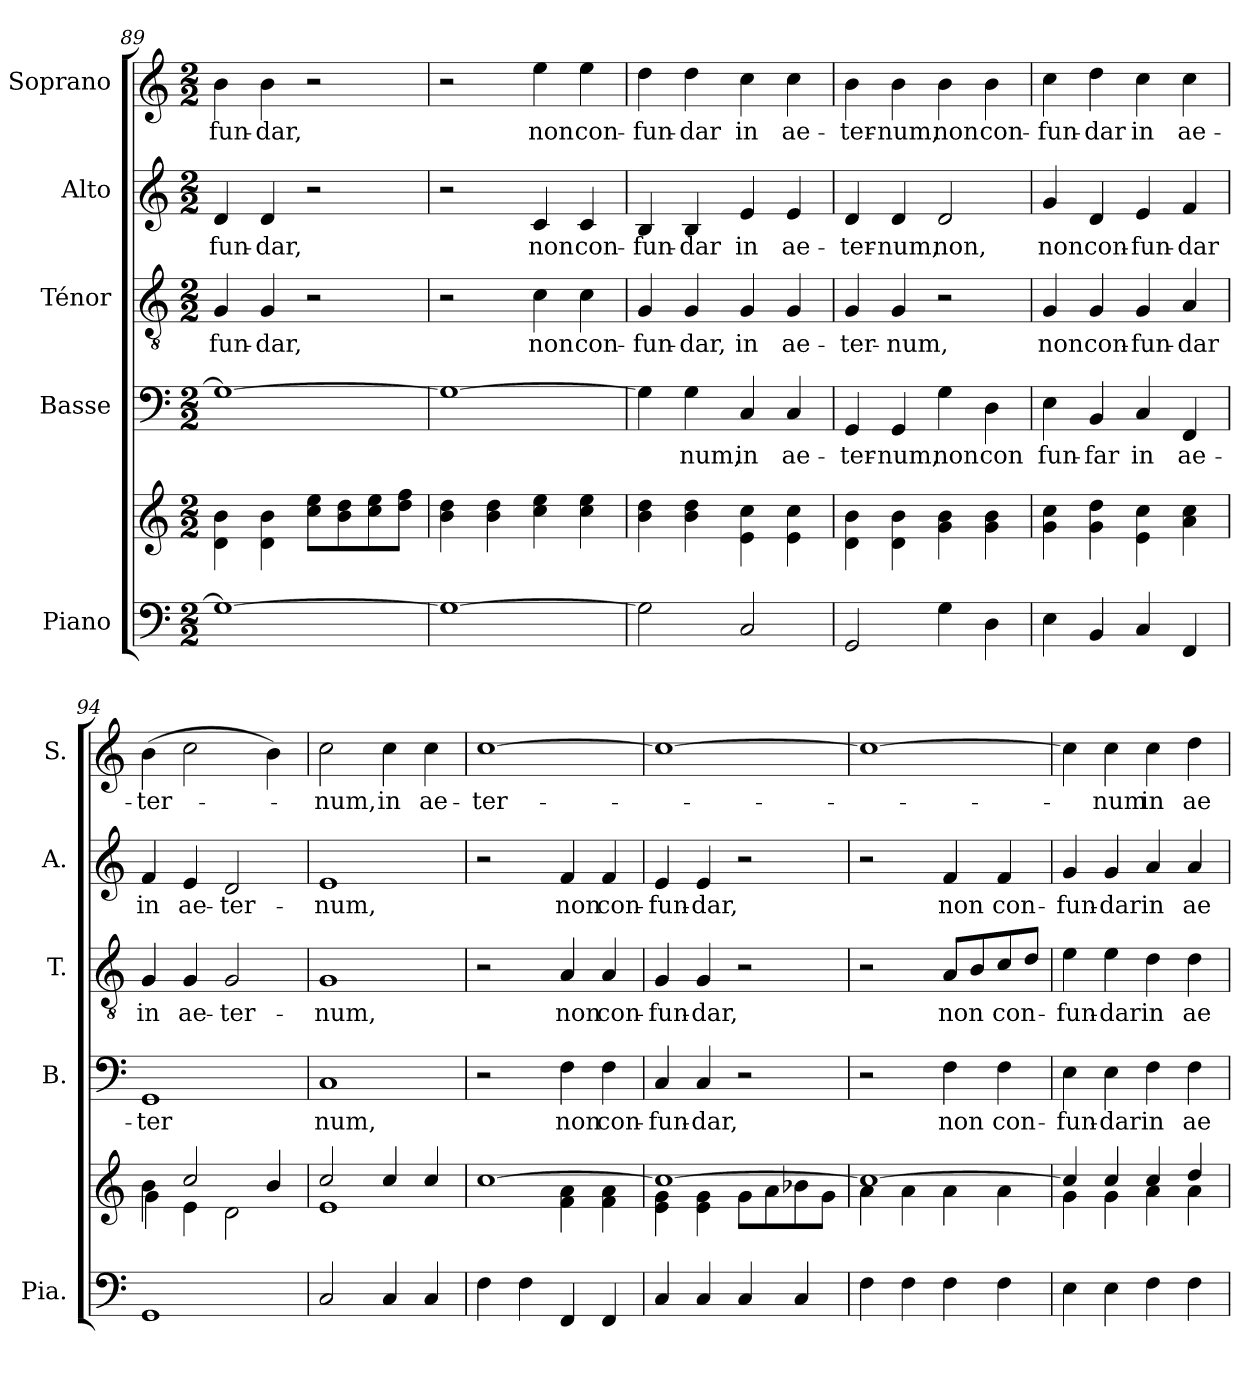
**kern	**kern	**kern	**text	**kern	**text	**kern	**text	**kern	**text
*part5	*part5	*part4	*part4	*part3	*part3	*part2	*part2	*part1	*part1
*staff6	*staff5	*staff4	*staff4	*staff3	*staff3	*staff2	*staff2	*staff1	*staff1
*I"Piano	*	*I"Basse	*	*I"Ténor	*	*I"Alto	*	*I"Soprano	*
*I'Pia.	*	*I'B.	*	*I'T.	*	*I'A.	*	*I'S.	*
*clefF4	*clefG2	*clefF4	*	*clefGv2	*	*clefG2	*	*clefG2	*
*k[]	*k[]	*k[]	*	*k[]	*	*k[]	*	*k[]	*
*M2/2	*M2/2	*M2/2	*	*M2/2	*	*M2/2	*	*M2/2	*
=89	=89	=89	=89	=89	=89	=89	=89	=89	=89
!	!	!	!	!	!LO:LY:b	!	!LO:LY:b	!	!LO:LY:b
1G_	4d\ 4b\	1G_	.	4G/	fun-	4d/	fun-	4b\	fun-
!	!	!	!	!	!LO:LY:b	!	!LO:LY:b	!	!LO:LY:b
.	4d\ 4b\	.	.	4G/	dar,	4d/	dar,	4b\	dar,
.	8cc\ 8ee\L	.	.	2r	.	2r	.	2r	.
.	8b\ 8dd\	.	.	.	.	.	.	.	.
.	8cc\ 8ee\	.	.	.	.	.	.	.	.
.	8dd\ 8ff\J	.	.	.	.	.	.	.	.
!!LO:PB:g=z
=90	=90	=90	=90	=90	=90	=90	=90	=90	=90
1G_	4b\ 4dd\	1G_	.	2r	.	2r	.	2r	.
.	4b\ 4dd\	.	.	.	.	.	.	.	.
!	!	!	!	!	!LO:LY:b	!	!LO:LY:b	!	!LO:LY:b
.	4cc\ 4ee\	.	.	4c\	non	4c/	non	4ee\	non
!	!	!	!	!	!LO:LY:b	!	!LO:LY:b	!	!LO:LY:b
.	4cc\ 4ee\	.	.	4c\	con-	4c/	con-	4ee\	con-
=91	=91	=91	=91	=91	=91	=91	=91	=91	=91
!	!	!	!	!	!LO:LY:b	!	!LO:LY:b	!	!LO:LY:b
2G\]	4b\ 4dd\	4G\]	.	4G/	fun-	4B/	fun-	4dd\	fun-
!	!	!	!LO:LY:b	!	!LO:LY:b	!	!LO:LY:b	!	!LO:LY:b
.	4b\ 4dd\	4G\	num,	4G/	dar,	4B/	dar	4dd\	dar
!	!	!	!LO:LY:b	!	!LO:LY:b	!	!LO:LY:b	!	!LO:LY:b
2C/	4e\ 4cc\	4C/	in	4G/	in	4e/	in	4cc\	in
!	!	!	!LO:LY:b	!	!LO:LY:b	!	!LO:LY:b	!	!LO:LY:b
.	4e\ 4cc\	4C/	ae-	4G/	ae-	4e/	ae-	4cc\	ae-
=92	=92	=92	=92	=92	=92	=92	=92	=92	=92
!	!	!	!LO:LY:b	!	!LO:LY:b	!	!LO:LY:b	!	!LO:LY:b
2GG/	4d\ 4b\	4GG/	ter-	4G/	ter-	4d/	ter-	4b\	ter-
!	!	!	!LO:LY:b	!	!LO:LY:b	!	!LO:LY:b	!	!LO:LY:b
.	4d\ 4b\	4GG/	num,	4G/	num,	4d/	num,	4b\	num,
!	!	!	!LO:LY:b	!	!	!	!LO:LY:b	!	!LO:LY:b
4G\	4g\ 4b\	4G\	non	2r	.	2d/	non,	4b\	non
!	!	!	!LO:LY:b	!	!	!	!	!	!LO:LY:b
4D\	4g\ 4b\	4D\	con	.	.	.	.	4b\	con-
=93	=93	=93	=93	=93	=93	=93	=93	=93	=93
!	!	!	!LO:LY:b	!	!LO:LY:b	!	!LO:LY:b	!	!LO:LY:b
4E\	4g\ 4cc\	4E\	fun-	4G/	non	4g/	non	4cc\	fun-
!	!	!	!LO:LY:b	!	!LO:LY:b	!	!LO:LY:b	!	!LO:LY:b
4BB/	4g\ 4dd\	4BB/	far	4G/	con-	4d/	con-	4dd\	dar
!	!	!	!LO:LY:b	!	!LO:LY:b	!	!LO:LY:b	!	!LO:LY:b
4C/	4e\ 4cc\	4C/	in	4G/	fun-	4e/	fun-	4cc\	in
!	!	!	!LO:LY:b	!	!LO:LY:b	!	!LO:LY:b	!	!LO:LY:b
4FF/	4a\ 4cc\	4FF/	ae-	4A/	dar	4f/	dar	4cc\	ae-
=94	=94	=94	=94	=94	=94	=94	=94	=94	=94
*	*^	*	*	*	*	*	*	*	*
!	!	!	!	!LO:LY:b	!	!LO:LY:b	!	!LO:LY:b	!	!LO:LY:b
1GG	4b\	4g\	1GG	ter	4G/	in	4f/	in	(>4b\	ter-
!	!	!	!	!	!	!LO:LY:b	!	!LO:LY:b	!	!
.	2cc/	4e\	.	.	4G/	ae-	4e/	ae-	2cc\	.
!	!	!	!	!	!	!LO:LY:b	!	!LO:LY:b	!	!
.	.	2d\	.	.	2G/	ter-	2d/	ter-	.	.
.	4b/	.	.	.	.	.	.	.	4b\)	.
=95	=95	=95	=95	=95	=95	=95	=95	=95	=95	=95
!	!	!	!	!LO:LY:b	!	!LO:LY:b	!	!LO:LY:b	!	!LO:LY:b
2C/	2cc/	1e	1C	num,	1G	num,	1e	num,	2cc\	num,
!	!	!	!	!	!	!	!	!	!	!LO:LY:b
4C/	4cc/	.	.	.	.	.	.	.	4cc\	in
!	!	!	!	!	!	!	!	!	!	!LO:LY:b
4C/	4cc/	.	.	.	.	.	.	.	4cc\	ae-
!!LO:LB:g=z
=96	=96	=96	=96	=96	=96	=96	=96	=96	=96	=96
!	!	!	!	!	!	!	!	!	!	!LO:LY:b
4F\	[1cc	2ryy	2r	.	2r	.	2r	.	[1cc	ter-
4F\	.	.	.	.	.	.	.	.	.	.
!	!	!	!	!LO:LY:b	!	!LO:LY:b	!	!LO:LY:b	!	!
4FF/	.	4f\ 4a\	4F\	non	4A/	non	4f/	non	.	.
!	!	!	!	!LO:LY:b	!	!LO:LY:b	!	!LO:LY:b	!	!
4FF/	.	4f\ 4a\	4F\	con-	4A/	con-	4f/	con-	.	.
=97	=97	=97	=97	=97	=97	=97	=97	=97	=97	=97
!	!	!	!	!LO:LY:b	!	!LO:LY:b	!	!LO:LY:b	!	!
4C/	1cc_	4e\ 4g\	4C/	fun-	4G/	fun-	4e/	fun-	1cc_	.
!	!	!	!	!LO:LY:b	!	!LO:LY:b	!	!LO:LY:b	!	!
4C/	.	4e\ 4g\	4C/	dar,	4G/	dar,	4e/	dar,	.	.
4C/	.	8g\L	2r	.	2r	.	2r	.	.	.
.	.	8a\	.	.	.	.	.	.	.	.
4C/	.	8b-X\	.	.	.	.	.	.	.	.
.	.	8g\J	.	.	.	.	.	.	.	.
=98	=98	=98	=98	=98	=98	=98	=98	=98	=98	=98
4F\	1cc_	4a\	2r	.	2r	.	2r	.	1cc_	.
4F\	.	4a\	.	.	.	.	.	.	.	.
!	!	!	!	!LO:LY:b	!	!LO:LY:b	!	!LO:LY:b	!	!
4F\	.	4a\	4F\	non	8A/L	non	4f/	non	.	.
.	.	.	.	.	8B/	.	.	.	.	.
!	!	!	!	!LO:LY:b	!	!LO:LY:b	!	!LO:LY:b	!	!
4F\	.	4a\	4F\	con-	8c/	con-	4f/	con-	.	.
.	.	.	.	.	8d/J	.	.	.	.	.
=99	=99	=99	=99	=99	=99	=99	=99	=99	=99	=99
!	!	!	!	!LO:LY:b	!	!LO:LY:b	!	!LO:LY:b	!	!
4E\	4cc/]	4g\	4E\	fun-	4e\	fun-	4g/	fun-	4cc\]	.
!	!	!	!	!LO:LY:b	!	!LO:LY:b	!	!LO:LY:b	!	!LO:LY:b
4E\	4cc/	4g\	4E\	dar	4e\	dar	4g/	dar	4cc\	num
!	!	!	!	!LO:LY:b	!	!LO:LY:b	!	!LO:LY:b	!	!LO:LY:b
4F\	4cc/	4a\	4F\	in	4d\	in	4a/	in	4cc\	in
!	!	!	!	!LO:LY:b	!	!LO:LY:b	!	!LO:LY:b	!	!LO:LY:b
4F\	4dd/	4a\	4F\	ae-	4d\	ae-	4a/	ae-	4dd\	ae-
*	*v	*v	*	*	*	*	*	*	*	*
=	=	=	=	=	=	=	=	=	=
*-	*-	*-	*-	*-	*-	*-	*-	*-	*-
